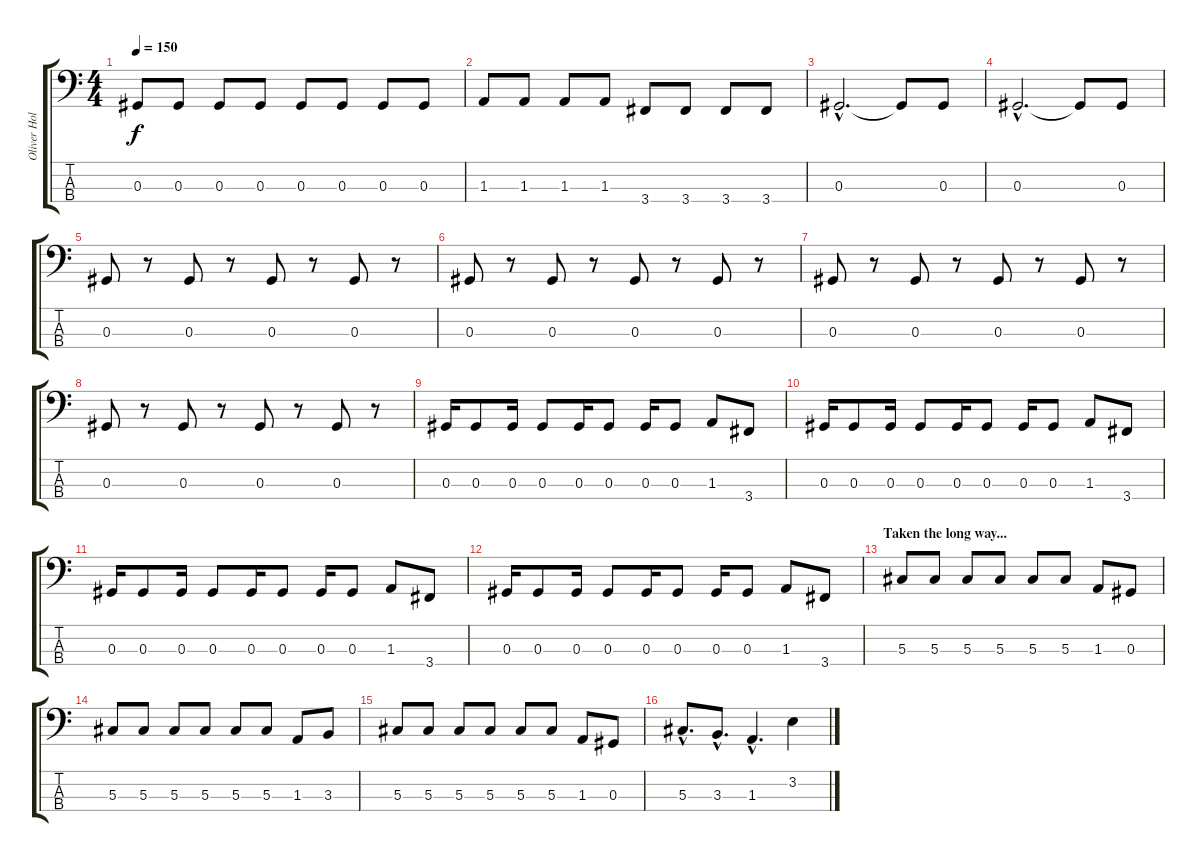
\track ("Oliver Holzwarth" "Oliver Hol") {instrument electricbassfinger}
\staff {score tabs}
\tuning (Gb2 Db2 Ab1 Eb1) {hide}
\ts (4 4)
\tempo 150
\clef f4
\ks c
0.3.8{dy f instrument electricbassfinger} 0.3.8 0.3.8 0.3.8 0.3.8 0.3.8 0.3.8 0.3.8 |
1.3.8 1.3.8 1.3.8 1.3.8 3.4.8 3.4.8 3.4.8 3.4.8 |
0.3{hac}.2{d} 0.3{t}.8 0.3.8 |
0.3{hac}.2{d} 0.3{t}.8 0.3.8 |
0.3.8{instrument slapbass2} r.8 0.3.8 r.8 0.3.8 r.8 0.3.8 r.8 |
0.3.8 r.8 0.3.8 r.8 0.3.8 r.8 0.3.8 r.8 |
0.3.8 r.8 0.3.8 r.8 0.3.8 r.8 0.3.8 r.8 |
0.3.8 r.8 0.3.8 r.8 0.3.8 r.8 0.3.8 r.8 |
0.3.16 0.3.8 0.3.16 0.3.8 0.3.16 0.3.8 0.3.16 0.3.8 1.3.8 3.4.8 |
0.3.16 0.3.8 0.3.16 0.3.8 0.3.16 0.3.8 0.3.16 0.3.8 1.3.8 3.4.8 |
0.3.16 0.3.8 0.3.16 0.3.8 0.3.16 0.3.8 0.3.16 0.3.8 1.3.8 3.4.8 |
0.3.16 0.3.8 0.3.16 0.3.8 0.3.16 0.3.8 0.3.16 0.3.8 1.3.8 3.4.8 |
\section ("" "Taken the long way...")
5.3.8{instrument electricbassfinger} 5.3.8 5.3.8 5.3.8 5.3.8 5.3.8 1.3.8 0.3.8 |
5.3.8 5.3.8 5.3.8 5.3.8 5.3.8 5.3.8 1.3.8 3.3.8 |
5.3.8 5.3.8 5.3.8 5.3.8 5.3.8 5.3.8 1.3.8 0.3.8 |
5.3{hac}.8{d} 3.3{hac}.8{d} 1.3{hac}.4{d} 3.2.4
